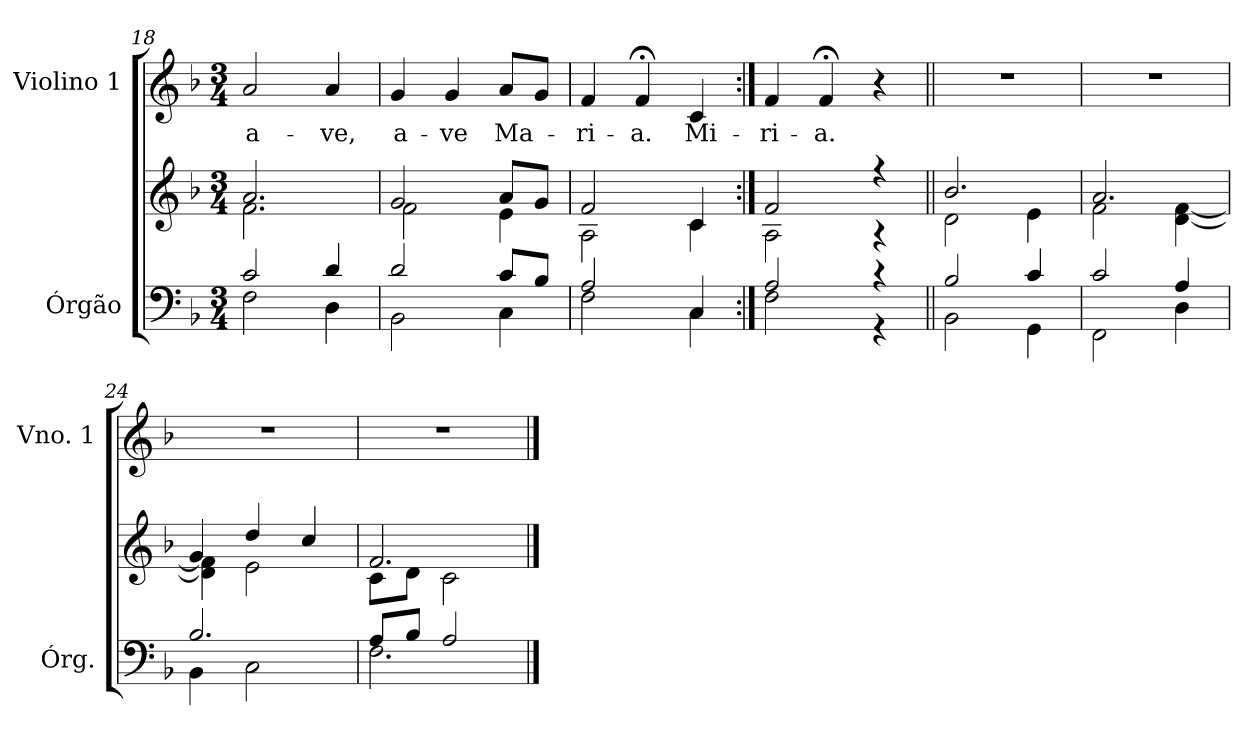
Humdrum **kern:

**kern	**kern	**kern	**text
*part2	*part2	*part1	*part1
*staff3	*staff2	*staff1	*staff1
*I"Órgão	*	*I"Violino 1	*
*I'Órg.	*	*I'Vno. 1	*
*clefF4	*clefG2	*clefG2	*
*k[b-]	*k[b-]	*k[b-]	*
*F:	*F:	*F:	*
*M3/4	*M3/4	*M3/4	*
=18	=18	=18	=18
*^	*^	*	*
!	!	!	!	!	!LO:LY:b:color=#000000
2ci/	2Fi\	2.ai/	2.fi\	2ai/	a-
!	!	!	!	!	!LO:LY:b:color=#000000
4di/	4Di\	.	.	4ai/	-ve,
=19	=19	=19	=19	=19	=19
!	!	!	!	!	!LO:LY:b:color=#000000
2di/	2BB-i\	2gi/	2fi\	4gi/	a-
!	!	!	!	!	!LO:LY:b:color=#000000
.	.	.	.	4gi/	-ve
!	!	!	!	!	!LO:LY:b:color=#000000
8ci/L	4Ci\	8ai/L	4ei\	8ai/L	Ma-
8B-i/J	.	8gi/J	.	8gi/J	.
=20	=20	=20	=20	=20	=20
!	!	!	!	!	!LO:LY:b:color=#000000
2Ai/	2Fi\	2fi/	2Ai\	4fi/	-ri-
!	!	!	!	!	!LO:LY:b:color=#000000
.	.	.	.	4f;i/	-a.
!	!	!	!	!	!LO:LY:b:color=#000000
4Ci/	4Ci\	4ci/	4ci\	4ci/	Mi-
=21:|!	=21:|!	=21:|!	=21:|!	=21:|!	=21:|!
!	!	!	!	!	!LO:LY:b:color=#000000
2Ai/	2Fi\	2fi/	2Ai\	4fi/	ri-
!	!	!	!	!	!LO:LY:b:color=#000000
.	.	.	.	4f;i/	-a.
4r	4r	4r	4r	4r	.
!!LO:LB:g=z
=22||	=22||	=22||	=22||	=22||	=22||
!	!	!	!	!LO:N:vis=1	!
2B-i/	2BB-i\	2.b-i/	2di\	2.r	.
4ci/	4GGi\	.	4ei\	.	.
=23	=23	=23	=23	=23	=23
!	!	!	!	!LO:N:vis=1	!
2ci/	2FFi\	2.ai/	2fi\	2.r	.
4Ai/	4Di\	.	[<4di\ [<4fi	.	.
=24	=24	=24	=24	=24	=24
!	!	!	!	!LO:N:vis=1	!
2.B-i/	4BB-i\	4gi/	4di\] 4fi]	2.r	.
.	2Ci\	4ddi/	2ei\	.	.
.	.	4cci/	.	.	.
=25	=25	=25	=25	=25	=25
!	!	!	!	!LO:N:vis=1	!
8Ai/L	2.Fi\	2.fi/	8ci\L	2.r	.
8B-i/J	.	.	8di\J	.	.
2Ai/	.	.	2ci\	.	.
*v	*v	*	*	*	*
*	*v	*v	*	*
==	==	==	==
*-	*-	*-	*-
